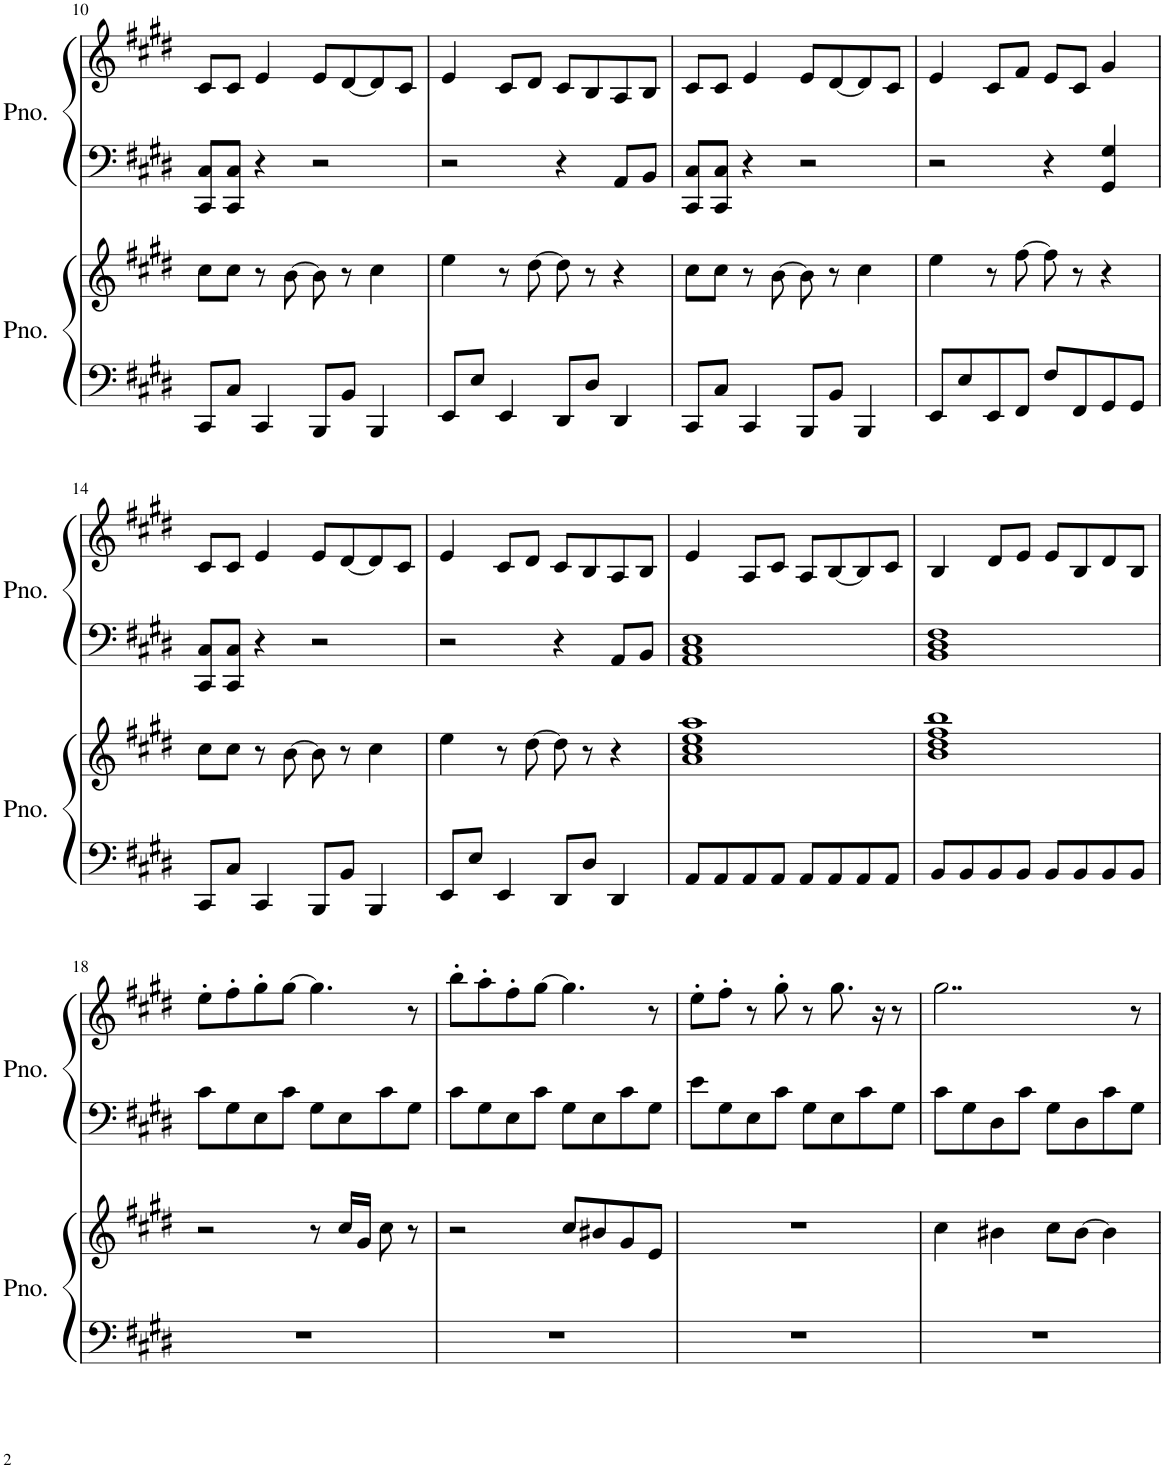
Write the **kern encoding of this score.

**kern	**kern	**kern	**kern
*part2	*part2	*part1	*part1
*staff4	*staff3	*staff2	*staff1
*I"Piano	*	*I"Piano	*
*I'Pno.	*	*I'Pno.	*
!!LO:PB:g=z
*clefF4	*clefG2	*clefF4	*clefG2
*k[f#c#g#d#]	*k[f#c#g#d#]	*k[f#c#g#d#]	*k[f#c#g#d#]
*M4/4	*M4/4	*M4/4	*M4/4
=10	=10	=10	=10
8CC#/L	8cc#\L	8CC#/ 8C#/L	8c#/L
8C#/J	8cc#\J	8CC#/ 8C#/J	8c#/J
4CC#/	8r	4r	4e/
.	[8b\	.	.
8BBB/L	8b\]	2r	8e/L
8BB/J	8r	.	[8d#/
4BBB/	4cc#\	.	8d#/]
.	.	.	8c#/J
=11	=11	=11	=11
8EE/L	4ee\	2r	4e/
8E/J	.	.	.
4EE/	8r	.	8c#/L
.	[8dd#\	.	8d#/J
8DD#/L	8dd#\]	4r	8c#/L
8D#/J	8r	.	8B/
4DD#/	4r	8AA/L	8A/
.	.	8BB/J	8B/J
=12	=12	=12	=12
8CC#/L	8cc#\L	8CC#/ 8C#/L	8c#/L
8C#/J	8cc#\J	8CC#/ 8C#/J	8c#/J
4CC#/	8r	4r	4e/
.	[8b\	.	.
8BBB/L	8b\]	2r	8e/L
8BB/J	8r	.	[8d#/
4BBB/	4cc#\	.	8d#/]
.	.	.	8c#/J
=13	=13	=13	=13
8EE/L	4ee\	2r	4e/
8E/	.	.	.
8EE/	8r	.	8c#/L
8FF#/J	[8ff#\	.	8f#/J
8F#/L	8ff#\]	4r	8e/L
8FF#/	8r	.	8c#/J
8GG#/	4r	4GG#/ 4G#/	4g#/
8GG#/J	.	.	.
!!LO:LB:g=z
=14	=14	=14	=14
8CC#/L	8cc#\L	8CC#/ 8C#/L	8c#/L
8C#/J	8cc#\J	8CC#/ 8C#/J	8c#/J
4CC#/	8r	4r	4e/
.	[8b\	.	.
8BBB/L	8b\]	2r	8e/L
8BB/J	8r	.	[8d#/
4BBB/	4cc#\	.	8d#/]
.	.	.	8c#/J
=15	=15	=15	=15
8EE/L	4ee\	2r	4e/
8E/J	.	.	.
4EE/	8r	.	8c#/L
.	[8dd#\	.	8d#/J
8DD#/L	8dd#\]	4r	8c#/L
8D#/J	8r	.	8B/
4DD#/	4r	8AA/L	8A/
.	.	8BB/J	8B/J
=16	=16	=16	=16
8AA/L	1a 1cc# 1ee 1aa	1AA 1C# 1E	4e/
8AA/	.	.	.
8AA/	.	.	8A/L
8AA/J	.	.	8c#/J
8AA/L	.	.	8A/L
8AA/	.	.	[8B/
8AA/	.	.	8B/]
8AA/J	.	.	8c#/J
=17	=17	=17	=17
8BB/L	1b 1dd# 1ff# 1bb	1BB 1D# 1F#	4B/
8BB/	.	.	.
8BB/	.	.	8d#/L
8BB/J	.	.	8e/J
8BB/L	.	.	8e/L
8BB/	.	.	8B/
8BB/	.	.	8d#/
8BB/J	.	.	8B/J
!!LO:LB:g=z
=18	=18	=18	=18
1r	2r	8c#\L	8ee'\L
.	.	8G#\	8ff#'\
.	.	8E\	8gg#'\
.	.	8c#\J	[8gg#\J
.	8r	8G#\L	4.gg#\]
.	16cc#/LL	8E\	.
.	16g#/JJ	.	.
.	8cc#\	8c#\	.
.	8r	8G#\J	8r
=19	=19	=19	=19
1r	2r	8c#\L	8bb'\L
.	.	8G#\	8aa'\
.	.	8E\	8ff#'\
.	.	8c#\J	[8gg#\J
.	8cc#/L	8G#\L	4.gg#\]
.	8b#X/	8E\	.
.	8g#/	8c#\	.
.	8e/J	8G#\J	8r
=20	=20	=20	=20
1r	1r	8e\L	8ee'\L
.	.	8G#\	8ff#'\J
.	.	8E\	8r
.	.	8c#\J	8gg#'\
.	.	8G#\L	8r
.	.	8E\	8.gg#\
.	.	8c#\	.
.	.	.	16r
.	.	8G#\J	8r
=21	=21	=21	=21
1r	4cc#\	8c#\L	2..gg#\
.	.	8G#\	.
.	4b#X\	8D#\	.
.	.	8c#\J	.
.	8cc#\L	8G#\L	.
.	[8b#\J	8D#\	.
.	4b#\]	8c#\	.
.	.	8G#\J	8r
=	=	=	=
*-	*-	*-	*-
